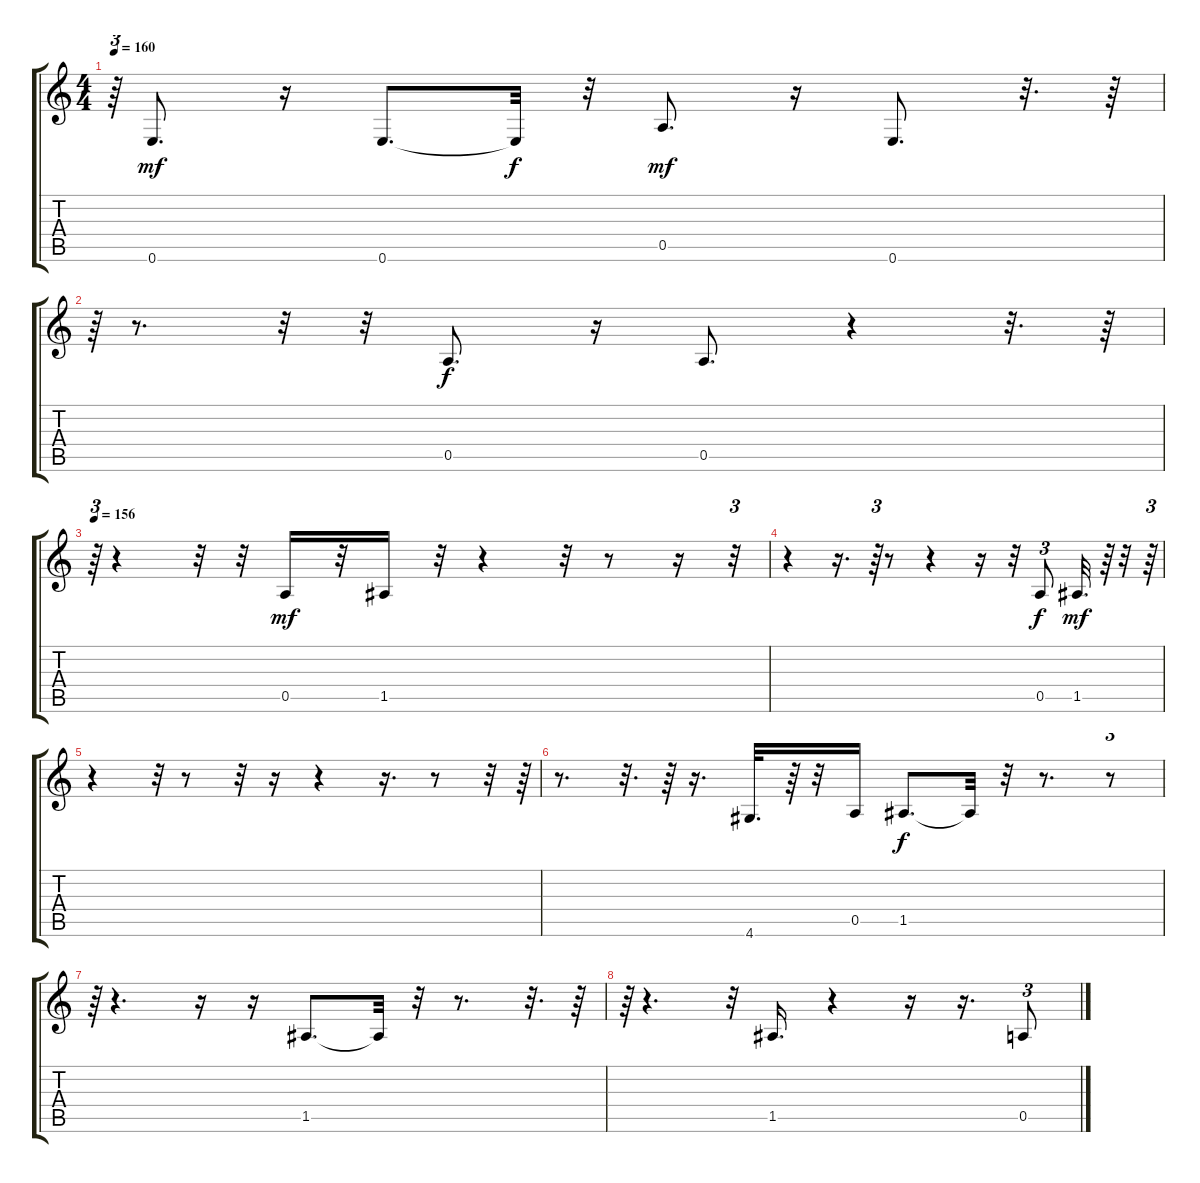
\track "" {instrument acousticbass}
\staff {score tabs}
\tuning (E4 B3 G3 D3 A2 E2) {hide}
\ts (4 4)
\tempo 160
\clef g2
\ks c
r.64{tu (3 2) dy f} 0.6.8{d dy mf} r.16 0.6.8{d} 0.6{t}.32{dy f} r.32 0.5.8{d dy mf} r.16 0.6.8{d} r.32{d} r.64 |
r.64{tu (3 2)} r.8{d} r.32 r.32 0.5.8{d dy f} r.16 0.5.8{d} r.4 r.32{d} r.64 |
\tempo 156
r.64{tu (3 2)} r.4 r.32 r.32 0.5.16{dy mf} r.32 1.5.16 r.32 r.4 r.32 r.8 r.16 r.32{tu (3 2)} |
r.4 r.16{d} r.64{tu (3 2)} r.8 r.4 r.16 r.32 0.5.8{tu (3 2) dy f} 1.5.32{d dy mf} r.64 r.32 r.64{tu (3 2)} |
r.4 r.32{tu (3 2)} r.8 r.32 r.16 r.4 r.16{d} r.8 r.32 r.64{tu (3 2)} |
r.8{d} r.32{d} r.64 r.16{d} 4.6.32{d} r.64 r.32 0.5.16 1.5.8{d dy f} 1.5{t}.32 r.32 r.8{d} r.8{tu (3 2)} |
r.64{tu (3 2)} r.4{d} r.16 r.16 1.5.8{d} 1.5{t}.32 r.32 r.8{d} r.32{d} r.64 |
r.64{tu (3 2)} r.4{d} r.32 1.5.16{d} r.4 r.16 r.16{d} 0.5.8{tu (3 2)}
